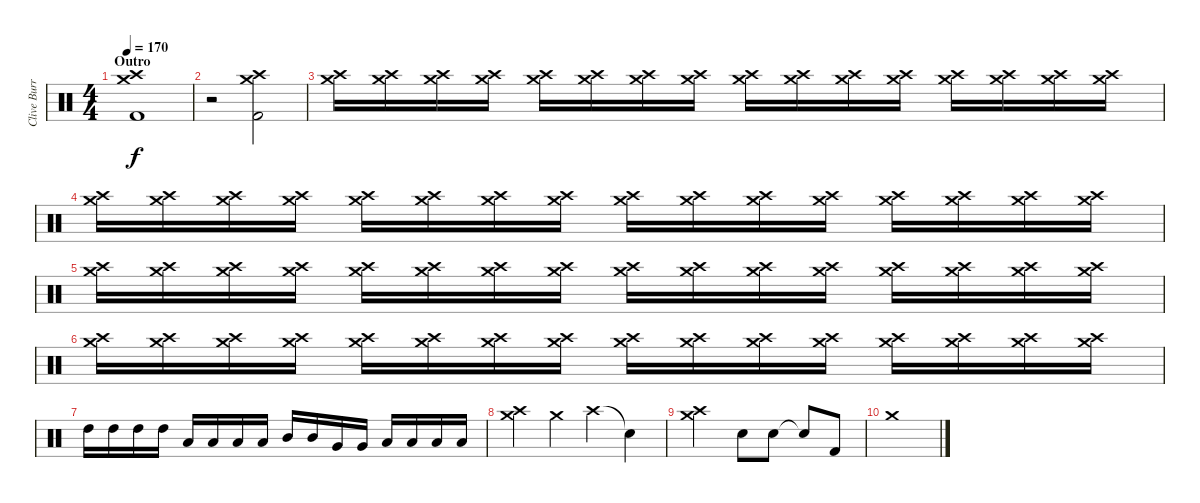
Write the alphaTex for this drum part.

\track ("Clive Burr" "Clive Burr") {instrument percussion}
\staff {score}
\articulation defaults
\ts (4 4)
\section ("" "Outro")
\tempo 170
\clef neutral
\ks c
("Crash medium (hit)" "Crash high (hit)" "Kick (hit) 2").1{dy f} |
r.2 ("Crash medium (hit)" "Crash high (hit)" "Kick (hit) 2").2 |
("Crash medium (hit)" "Crash high (hit)").16 ("Crash medium (hit)" "Crash high (hit)").16 ("Crash medium (hit)" "Crash high (hit)").16 ("Crash medium (hit)" "Crash high (hit)").16 ("Crash medium (hit)" "Crash high (hit)").16 ("Crash medium (hit)" "Crash high (hit)").16 ("Crash medium (hit)" "Crash high (hit)").16 ("Crash medium (hit)" "Crash high (hit)").16 ("Crash medium (hit)" "Crash high (hit)").16 ("Crash medium (hit)" "Crash high (hit)").16 ("Crash medium (hit)" "Crash high (hit)").16 ("Crash medium (hit)" "Crash high (hit)").16 ("Crash medium (hit)" "Crash high (hit)").16 ("Crash medium (hit)" "Crash high (hit)").16 ("Crash medium (hit)" "Crash high (hit)").16 ("Crash medium (hit)" "Crash high (hit)").16 |
("Crash medium (hit)" "Crash high (hit)").16 ("Crash medium (hit)" "Crash high (hit)").16 ("Crash medium (hit)" "Crash high (hit)").16 ("Crash medium (hit)" "Crash high (hit)").16 ("Crash medium (hit)" "Crash high (hit)").16 ("Crash medium (hit)" "Crash high (hit)").16 ("Crash medium (hit)" "Crash high (hit)").16 ("Crash medium (hit)" "Crash high (hit)").16 ("Crash medium (hit)" "Crash high (hit)").16 ("Crash medium (hit)" "Crash high (hit)").16 ("Crash medium (hit)" "Crash high (hit)").16 ("Crash medium (hit)" "Crash high (hit)").16 ("Crash medium (hit)" "Crash high (hit)").16 ("Crash medium (hit)" "Crash high (hit)").16 ("Crash medium (hit)" "Crash high (hit)").16 ("Crash medium (hit)" "Crash high (hit)").16 |
("Crash medium (hit)" "Crash high (hit)").16 ("Crash medium (hit)" "Crash high (hit)").16 ("Crash medium (hit)" "Crash high (hit)").16 ("Crash medium (hit)" "Crash high (hit)").16 ("Crash medium (hit)" "Crash high (hit)").16 ("Crash medium (hit)" "Crash high (hit)").16 ("Crash medium (hit)" "Crash high (hit)").16 ("Crash medium (hit)" "Crash high (hit)").16 ("Crash medium (hit)" "Crash high (hit)").16 ("Crash medium (hit)" "Crash high (hit)").16 ("Crash medium (hit)" "Crash high (hit)").16 ("Crash medium (hit)" "Crash high (hit)").16 ("Crash medium (hit)" "Crash high (hit)").16 ("Crash medium (hit)" "Crash high (hit)").16 ("Crash medium (hit)" "Crash high (hit)").16 ("Crash medium (hit)" "Crash high (hit)").16 |
("Crash medium (hit)" "Crash high (hit)").16 ("Crash medium (hit)" "Crash high (hit)").16 ("Crash medium (hit)" "Crash high (hit)").16 ("Crash medium (hit)" "Crash high (hit)").16 ("Crash medium (hit)" "Crash high (hit)").16 ("Crash medium (hit)" "Crash high (hit)").16 ("Crash medium (hit)" "Crash high (hit)").16 ("Crash medium (hit)" "Crash high (hit)").16 ("Crash medium (hit)" "Crash high (hit)").16 ("Crash medium (hit)" "Crash high (hit)").16 ("Crash medium (hit)" "Crash high (hit)").16 ("Crash medium (hit)" "Crash high (hit)").16 ("Crash medium (hit)" "Crash high (hit)").16 ("Crash medium (hit)" "Crash high (hit)").16 ("Crash medium (hit)" "Crash high (hit)").16 ("Crash medium (hit)" "Crash high (hit)").16 |
"High Tom (hit)".16 "High Tom (hit)".16 "High Tom (hit)".16 "High Tom (hit)".16 "Low Tom (hit)".16 "Low Tom (hit)".16 "Low Tom (hit)".16 "Low Tom (hit)".16 "Mid Tom (hit)".16 "Mid Tom (hit)".16 "Very Low Tom (hit)".16 "Very Low Tom (hit)".16 "Low Floor Tom (hit)".16 "Low Floor Tom (hit)".16 "Low Floor Tom (hit)".16 "Low Floor Tom (hit)".16 |
("Crash medium (hit)" "Crash high (hit)").4 "Crash medium (hit)".4 "Crash high (hit)".4 "Snare (hit)"{t}.4 |
("Crash medium (hit)" "Crash high (hit)").2 "Electric Snare (hit)".8 "Electric Snare (hit)".8 "Electric Snare (hit)"{t}.8 "Kick (hit) 2".8 |
"Crash medium (hit)".1
